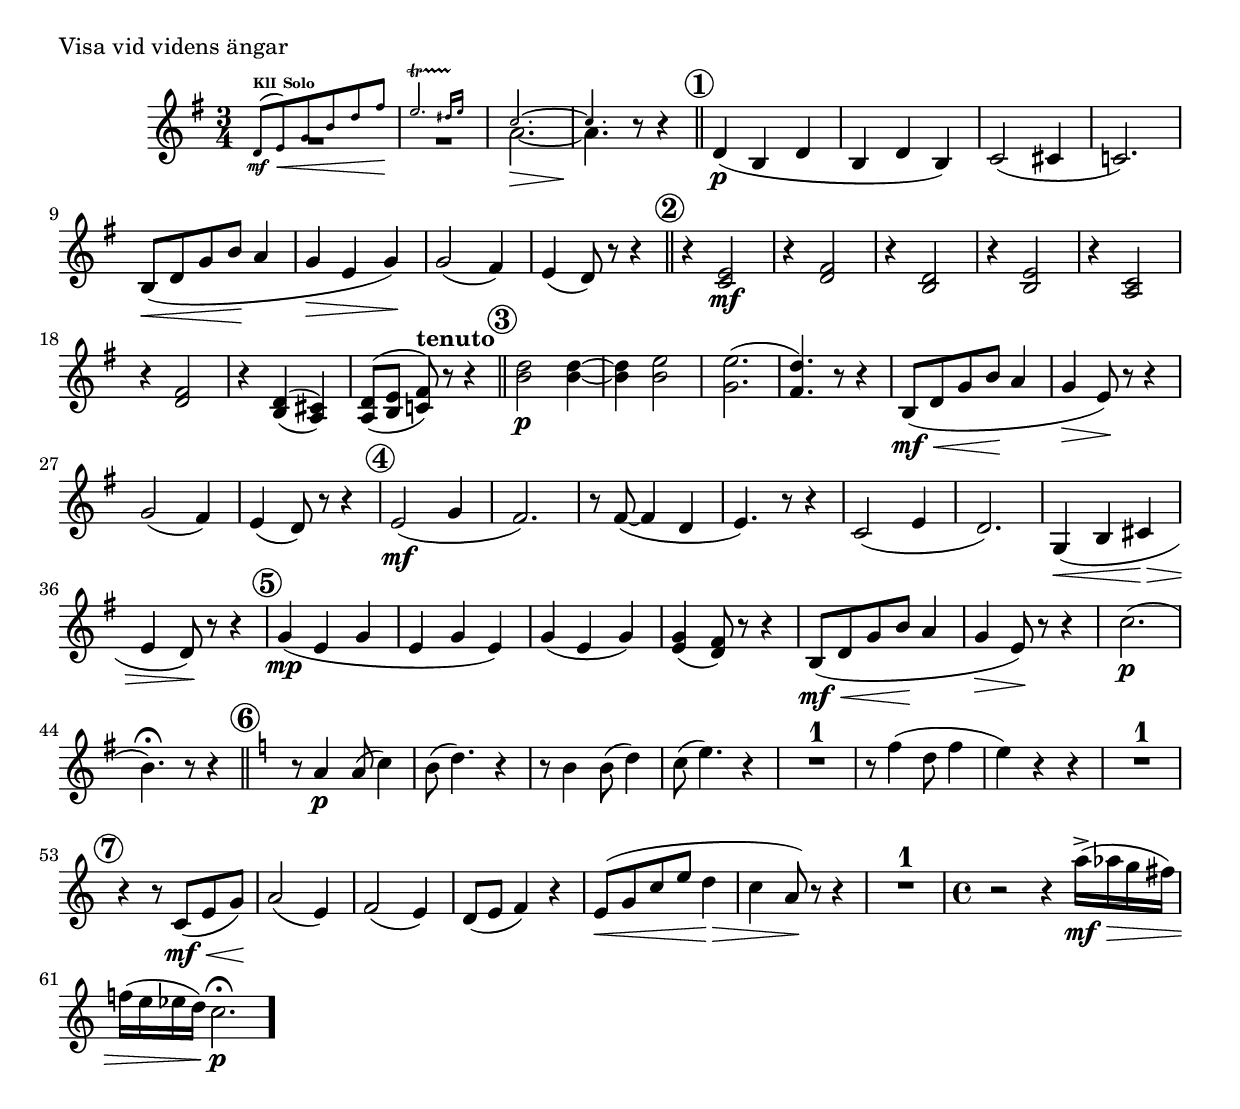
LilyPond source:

\version "2.18.0"
% When ready to include in collection: 1. Comment out paper.
% 				       2. Create include file of relative and
%					  header.
%Comment out from here
%{
#(ly:set-option 'point-and-click #t)
#(set-default-paper-size "a4" 'portait)
#(set-global-staff-size 18) % set staff-size when ready to print

\include "Marsch_format.ly"

%...to here
%}
  \score {

    % Svenska Polisens Marscher: 1. Visa vid vindens angar    
    \relative c' { 
    	    \key g \major \time 3/4 
    	    \compressFullBarRests
    	    \set Score.markFormatter = #format-mark-circle-numbers
    	    <<{\set fontSize = #-4  % make note heads smaller
    	       d8\mf\<^\markup {\bold {KlI Solo}} (e) g b d fis\! 
    	       \afterGrace e2.\startTrillSpan { dis16[ e16\stopTrillSpan]}
    	       c2.~|c4. 
    	       \unset fontSize } % return to default size
    	    \\
    		{\override MultiMeasureRest.staff-position = #-4 R2.*2
    		a2.~\> |a4.\!}>> 
  		 \revert MultiMeasureRest.staff-position
 		 
  		 r8 r4 \bar "||" 
  		 
%Rehearsal mark 1
		\mark \default
		d,\p (b d |b d b) |c2 (cis4 |c!2.) |b8\< (d g b\! a4 |g\> e g\!) 
		g2 (fis4) |e (d8) r r4 \bar "||"
		
%Rehearsal mark 2
		\mark \default
		\set doubleSlurs = ##t
		r4 <e c>2\mf |r4 <fis d>2 |r4 <d b>2 |r4 <e b>2 |r4 <c a>2
		r4 <fis d>2 |r4 <d b>4 (<cis a>) 
		<d a>8 ([<e b>] <fis c!>)^\markup {\bold {tenuto}} r r4 \bar "||"		

%Rehearsal mark 3
		\mark \default
		\set doubleSlurs = ##f
		<d' b>2\p <d b>4~ |<d b> <e b>2 |<e g,>2. (<d fis,>4.) r8 r4
		b,8\mf\< (d g b\! a4 |g\> e8\!) r r4 |g2 (fis4) |e (d8) r r4

%Rehearsal mark 4
		\mark \default
		e2\mf (g4 |fis2.) |r8 fis~ (fis4 d |e4.) r8 r4 |c2 (e4 |d2.)
		g,4\< (b cis\> |e d8\!) r r4 
		
%Rehearsal mark 5
		\mark \default
		g4\mp (e g |e g e) |g (e g) |<g e> (<fis d>8) r r4
		b,8\mf\< (d g b\! a4 |g\> e8\!) r r4 |c'2.\p ( 
		b4.)\fermata r8 r4 \bar "||"
		
%Rehearsal mark 6
		\mark \default
		\key c \major
		r8 a4\p a8 (c4) |b8 (d4.) r4 |r8 b4 b8 (d4) |c8 (e4.) r4
		R2.^\markup{\normalsize\number 1} |r8 f4 (d8 f4 |e) r r
		R2.^\markup{\normalsize\number 1} 
		
%Rehearsal mark 7
		\mark \default
		r4 r8 c,\mf\< (e g)\! |a2 (e4) |f2 (e4) |d8 (e f4) r 
		e8 (\< g c e d4\> |c a8)\! r r4 
		R2.^\markup{\normalsize\number 1} 
		\time 4/4
		r2 r4 a'16->\mf\> (aes g fis) 
		f! (e ees d) c2.\p\fermata \bar "."
    }%end relative
    \header {
    	    piece = \markup {\concat {"Visa vid videns "\char#228"ngar"}}
    	    composer = "Mats Paulsson"
    	}
    	\layout {ragged-last = ##t
    	}
  }%end score
